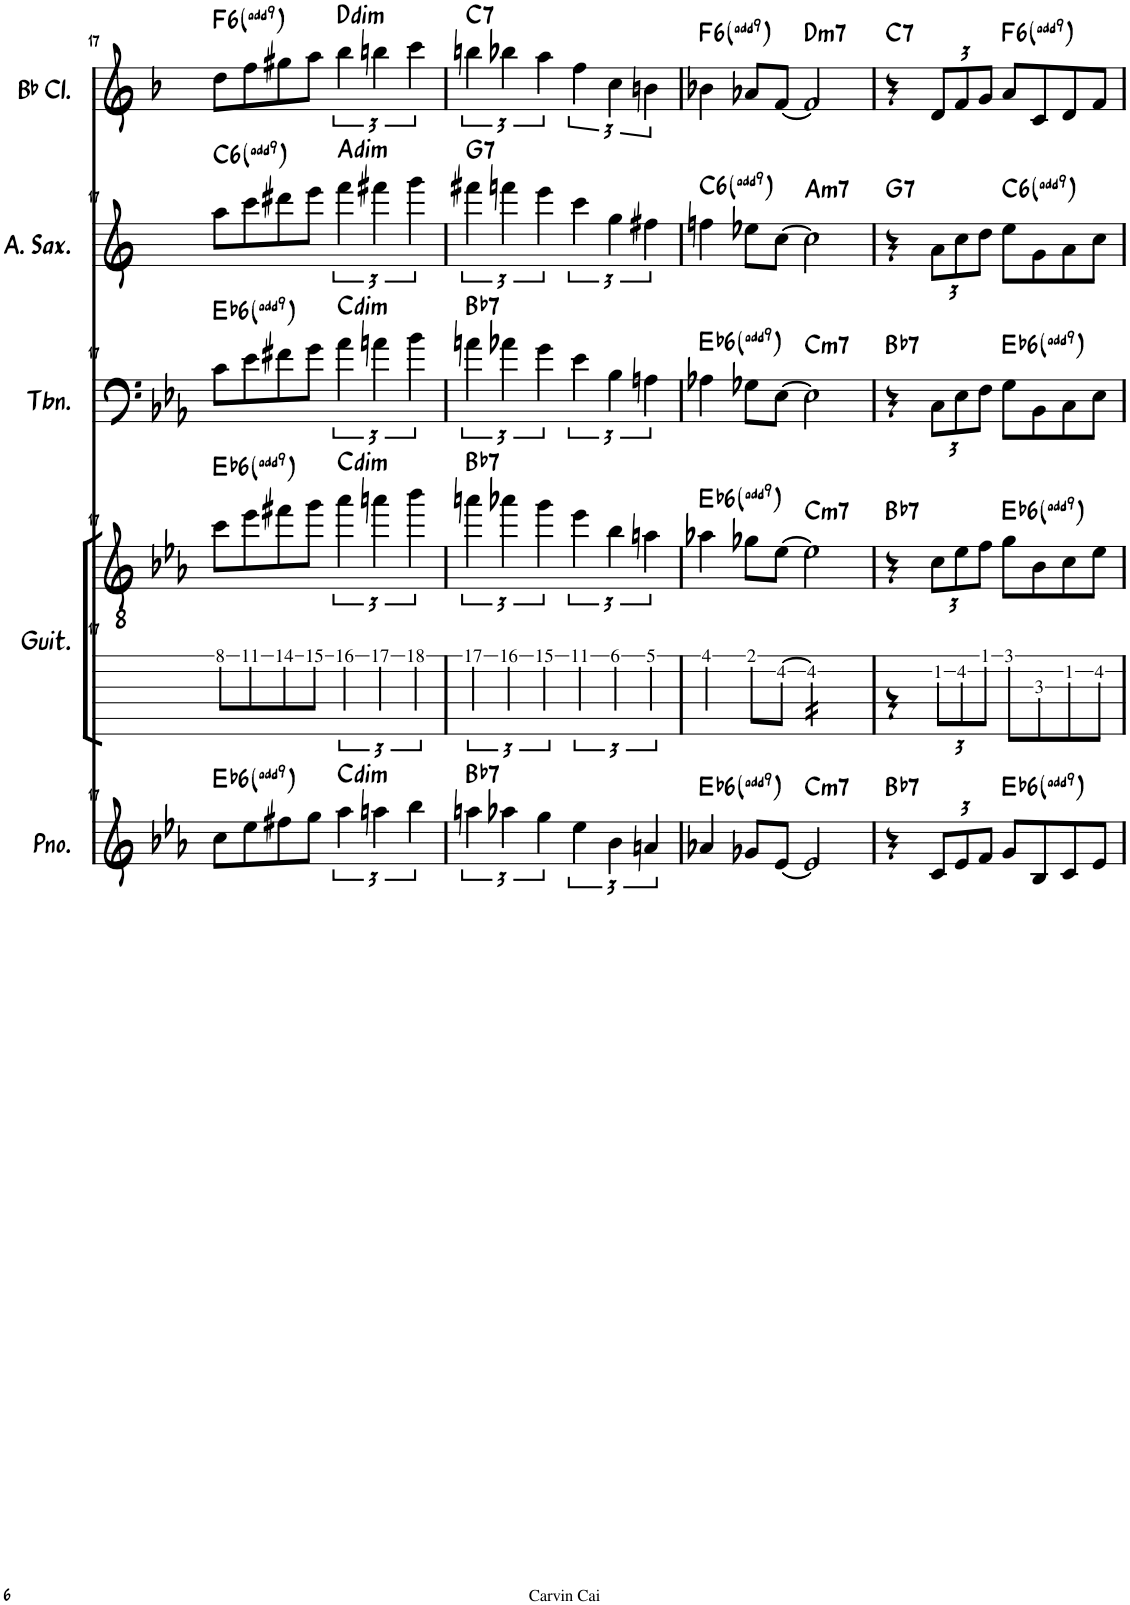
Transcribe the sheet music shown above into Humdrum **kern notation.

**kern	**harte	**kern	**kern	**harte	**kern	**harte	**kern	**harte	**kern	**harte
*part5	*part5	*part4	*part4	*part4	*part3	*part3	*part2	*part2	*part1	*part1
*staff6	*	*staff5	*staff4	*	*staff3	*	*staff2	*	*staff1	*
*I"钢琴	*	*I"原音吉他	*	*	*I"长号	*	*I"中音萨克斯	*	*I"降B调单簧管	*
!!LO:PB:g=z
*clefG2	*	*	*clefGv2	*	*clefF4	*	*clefG2	*	*clefG2	*
*	*	*	*	*	*	*	*Trd5c9	*	*Trd1c2	*
*k[b-e-a-]	*	*k[b-e-a-]	*k[b-e-a-]	*	*k[b-e-a-]	*	*k[]	*	*k[b-]	*
*M4/4	*	*M4/4	*M4/4	*	*M4/4	*	*M4/4	*	*M4/4	*
=17	=17	=17	=17	=17	=17	=17	=17	=17	=17	=17
!	!LO:H:kt=6	!	!	!LO:H:kt=6	!	!LO:H:kt=6	!	!LO:H:kt=6	!	!LO:H:kt=6
8cc\L	Eb:maj6(9)	8cc\L	8cc\L	Eb:maj6(9)	8c\L	Eb:maj6(9)	8aa\L	C:maj6(9)	8dd\L	F:maj6(9)
8ee-\	.	8ee-\	8ee-\	.	8e-\	.	8ccc\	.	8ff\	.
8ff#X\	.	8ff#X\	8ff#X\	.	8f#X\	.	8ddd#X\	.	8gg#X\	.
8gg\J	.	8gg\J	8gg\J	.	8g\J	.	8eee\J	.	8aa\J	.
!	!LO:H:kt=dim	!	!	!LO:H:kt=dim	!	!LO:H:kt=dim	!	!LO:H:kt=dim	!	!LO:H:kt=dim
6aa-\	C:dim	6aa-\	6aa-\	C:dim	6a-\	C:dim	6fff\	A:dim	6bb-\	D:dim
6aan\	.	6aan\	6aan\	.	6an\	.	6fff#X\	.	6bbn\	.
6bb-\	.	6bb-\	6bb-\	.	6b-\	.	6ggg\	.	6ccc\	.
=18	=18	=18	=18	=18	=18	=18	=18	=18	=18	=18
!	!LO:H:kt=7	!	!	!LO:H:kt=7	!	!LO:H:kt=7	!	!LO:H:kt=7	!	!LO:H:kt=7
6aan\	Bb:7	6aan\	6aan\	Bb:7	6an\	Bb:7	6fff#X\	G:7	6bbn\	C:7
6aa-X\	.	6aa-X\	6aa-X\	.	6a-X\	.	6fffn\	.	6bb-X\	.
6gg\	.	6gg\	6gg\	.	6g\	.	6eee\	.	6aa\	.
6ee-\	.	6ee-\	6ee-\	.	6e-\	.	6ccc\	.	6ff\	.
6b-\	.	6b-\	6b-\	.	6B-\	.	6gg\	.	6cc\	.
6an/	.	6an\	6an\	.	6An\	.	6ff#X\	.	6bn\	.
=19	=19	=19	=19	=19	=19	=19	=19	=19	=19	=19
!	!LO:H:kt=6	!	!	!LO:H:kt=6	!	!LO:H:kt=6	!	!LO:H:kt=6	!	!LO:H:kt=6
4a-X/	Eb:maj6(9)	4a-X\	4a-X\	Eb:maj6(9)	4A-X\	Eb:maj6(9)	4ffn\	C:maj6(9)	4b-X\	F:maj6(9)
8g-X/L	.	8g-X\L	8g-X\L	.	8G-X\L	.	8ee-X\L	.	8a-X/L	.
[8e-/J	.	[8e-\J	[8e-\J	.	[8E-\J	.	[8cc\J	.	[8f/J	.
!	!LO:H:kt=m7	!	!	!LO:H:kt=m7	!	!LO:H:kt=m7	!	!LO:H:kt=m7	!	!LO:H:kt=m7
2e-/]	C:min7	2e-\]	2e-\]	C:min7	2E-\]	C:min7	2cc\]	A:min7	2f/]	D:min7
=20	=20	=20	=20	=20	=20	=20	=20	=20	=20	=20
!	!LO:H:kt=7	!	!	!LO:H:kt=7	!	!LO:H:kt=7	!	!LO:H:kt=7	!	!LO:H:kt=7
4r	Bb:7	4r	4r	Bb:7	4r	Bb:7	4r	G:7	4r	C:7
*Xbrackettup	*	*Xbrackettup	*Xbrackettup	*	*Xbrackettup	*	*Xbrackettup	*	*Xbrackettup	*
12c/L	.	12c\L	12c\L	.	12C\L	.	12a\L	.	12d/L	.
12e-/	.	12e-\	12e-\	.	12E-\	.	12cc\	.	12f/	.
12f/J	.	12f\J	12f\J	.	12F\J	.	12dd\J	.	12g/J	.
!	!LO:H:kt=6	!	!	!LO:H:kt=6	!	!LO:H:kt=6	!	!LO:H:kt=6	!	!LO:H:kt=6
8g/L	Eb:maj6(9)	8g\L	8g\L	Eb:maj6(9)	8G\L	Eb:maj6(9)	8ee\L	C:maj6(9)	8a/L	F:maj6(9)
8B-/	.	8B-\	8B-\	.	8BB-\	.	8g\	.	8c/	.
8c/	.	8c\	8c\	.	8C\	.	8a\	.	8d/	.
8e-/J	.	8e-\J	8e-\J	.	8E-\J	.	8cc\J	.	8f/J	.
=	=	=	=	=	=	=	=	=	=	=
*-	*-	*-	*-	*-	*-	*-	*-	*-	*-	*-
